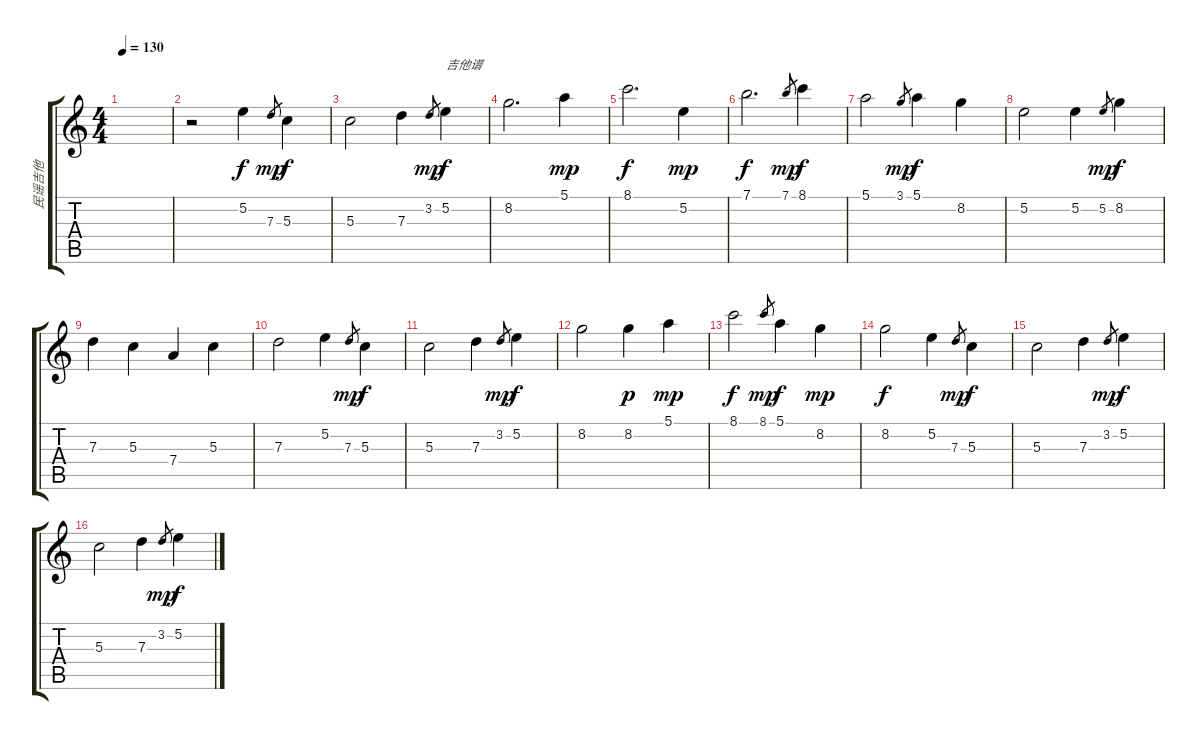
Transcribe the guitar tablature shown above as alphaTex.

\track ("民谣吉他" "民谣吉他") {instrument acousticguitarsteel}
\staff {score tabs}
\tuning (E4 B3 G3 D3 A2 E2) {hide}
\ts (4 4)
\tempo 130
\clef g2
\ks c
|
r.2 5.2.4 7.3.8{gr dy mp} 5.3.4{dy f} |
5.3.2 7.3.4 3.2.8{gr dy mp} 5.2.4{txt "吉他谱" dy f} |
8.2.2{d} 5.1.4{dy mp} |
8.1.2{d dy f} 5.2.4{dy mp} |
7.1.2{d dy f} 7.1.8{gr dy mp} 8.1.4{dy f} |
5.1.2 3.1.8{gr dy mp} 5.1.4{dy f} 8.2.4 |
5.2.2 5.2.4 5.2.8{gr dy mp} 8.2.4{dy f} |
7.3.4 5.3.4 7.4.4 5.3.4 |
7.3.2 5.2.4 7.3.8{gr dy mp} 5.3.4{dy f} |
5.3.2 7.3.4 3.2.8{gr dy mp} 5.2.4{dy f} |
8.2.2 8.2.4{dy p} 5.1.4{dy mp} |
8.1.2{dy f} 8.1.8{gr dy mp} 5.1.4{dy f} 8.2.4{dy mp} |
8.2.2{dy f} 5.2.4 7.3.8{gr dy mp} 5.3.4{dy f} |
5.3.2 7.3.4 3.2.8{gr dy mp} 5.2.4{dy f} |
5.3.2 7.3.4 3.2.8{gr dy mp} 5.2.4{dy f}
